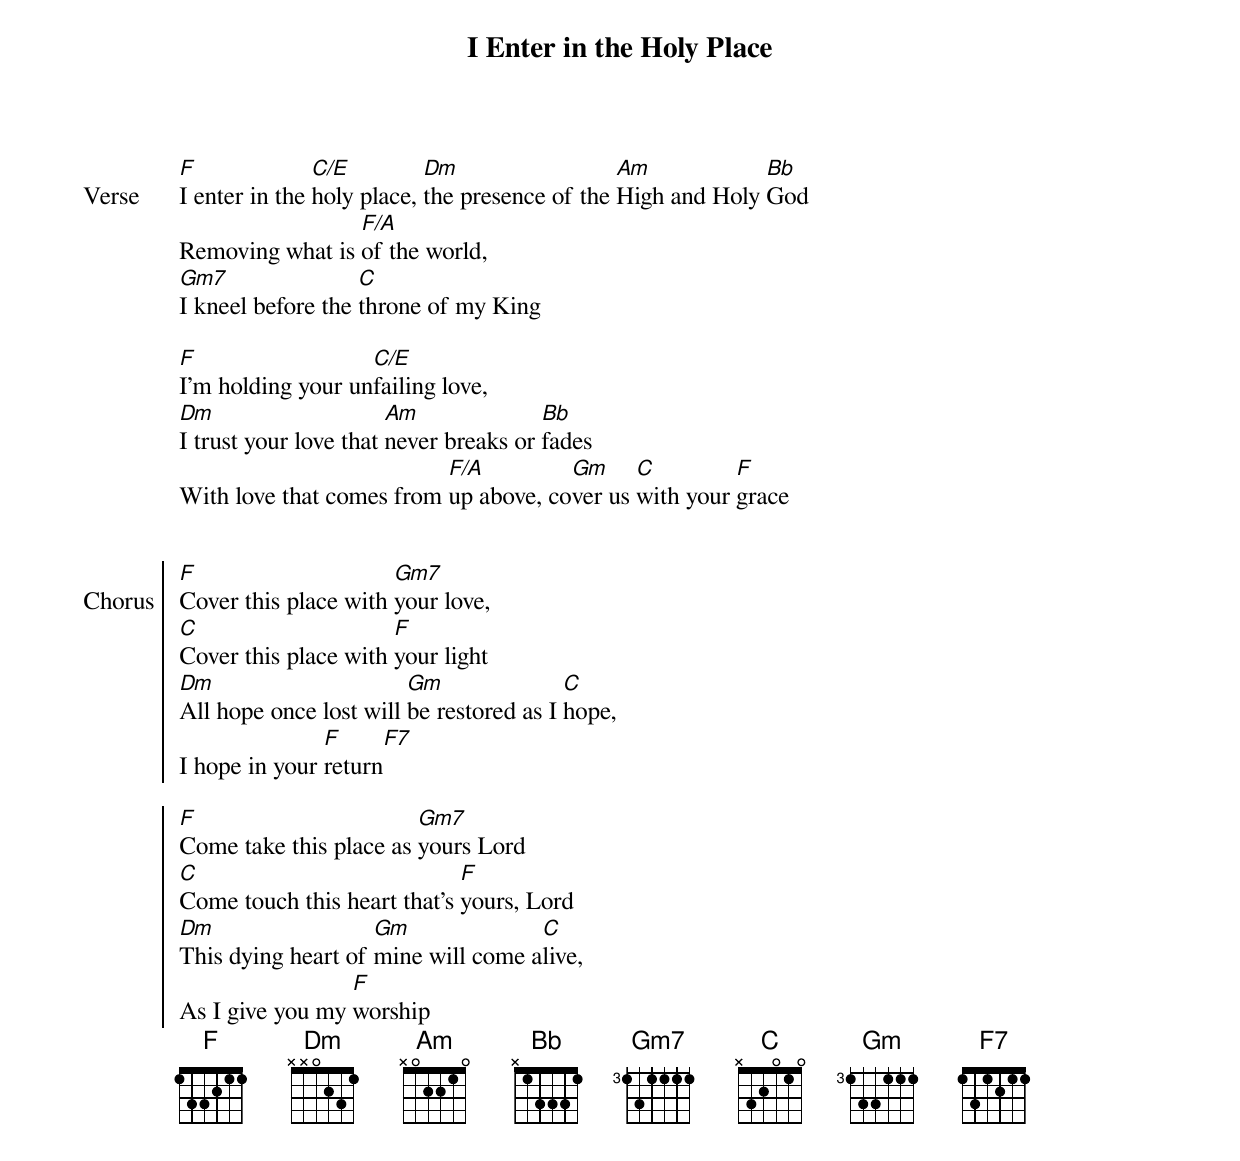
{title: I Enter in the Holy Place}
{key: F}
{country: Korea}
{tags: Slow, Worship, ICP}

{start_of_verse: Verse}
[F]I enter in the [C/E]holy place, [Dm]the presence of the [Am]High and Holy [Bb]God
Removing what is [F/A]of the world,
[Gm7]I kneel before the [C]throne of my King

[F]I’m holding your un[C/E]failing love,
[Dm]I trust your love that [Am]never breaks or [Bb]fades
With love that comes from [F/A]up above, co[Gm]ver us [C]with your [F]grace

{end_of_verse}

{start_of_chorus: Chorus}
[F]Cover this place with [Gm7]your love,
[C]Cover this place with [F]your light
[Dm]All hope once lost will [Gm]be restored as I [C]hope,
I hope in your [F]return[F7]

[F]Come take this place as [Gm7]yours Lord
[C]Come touch this heart that’s [F]yours, Lord
[Dm]This dying heart of [Gm]mine will come a[C]live,
As I give you my [F]worship
{end_of_chorus}
